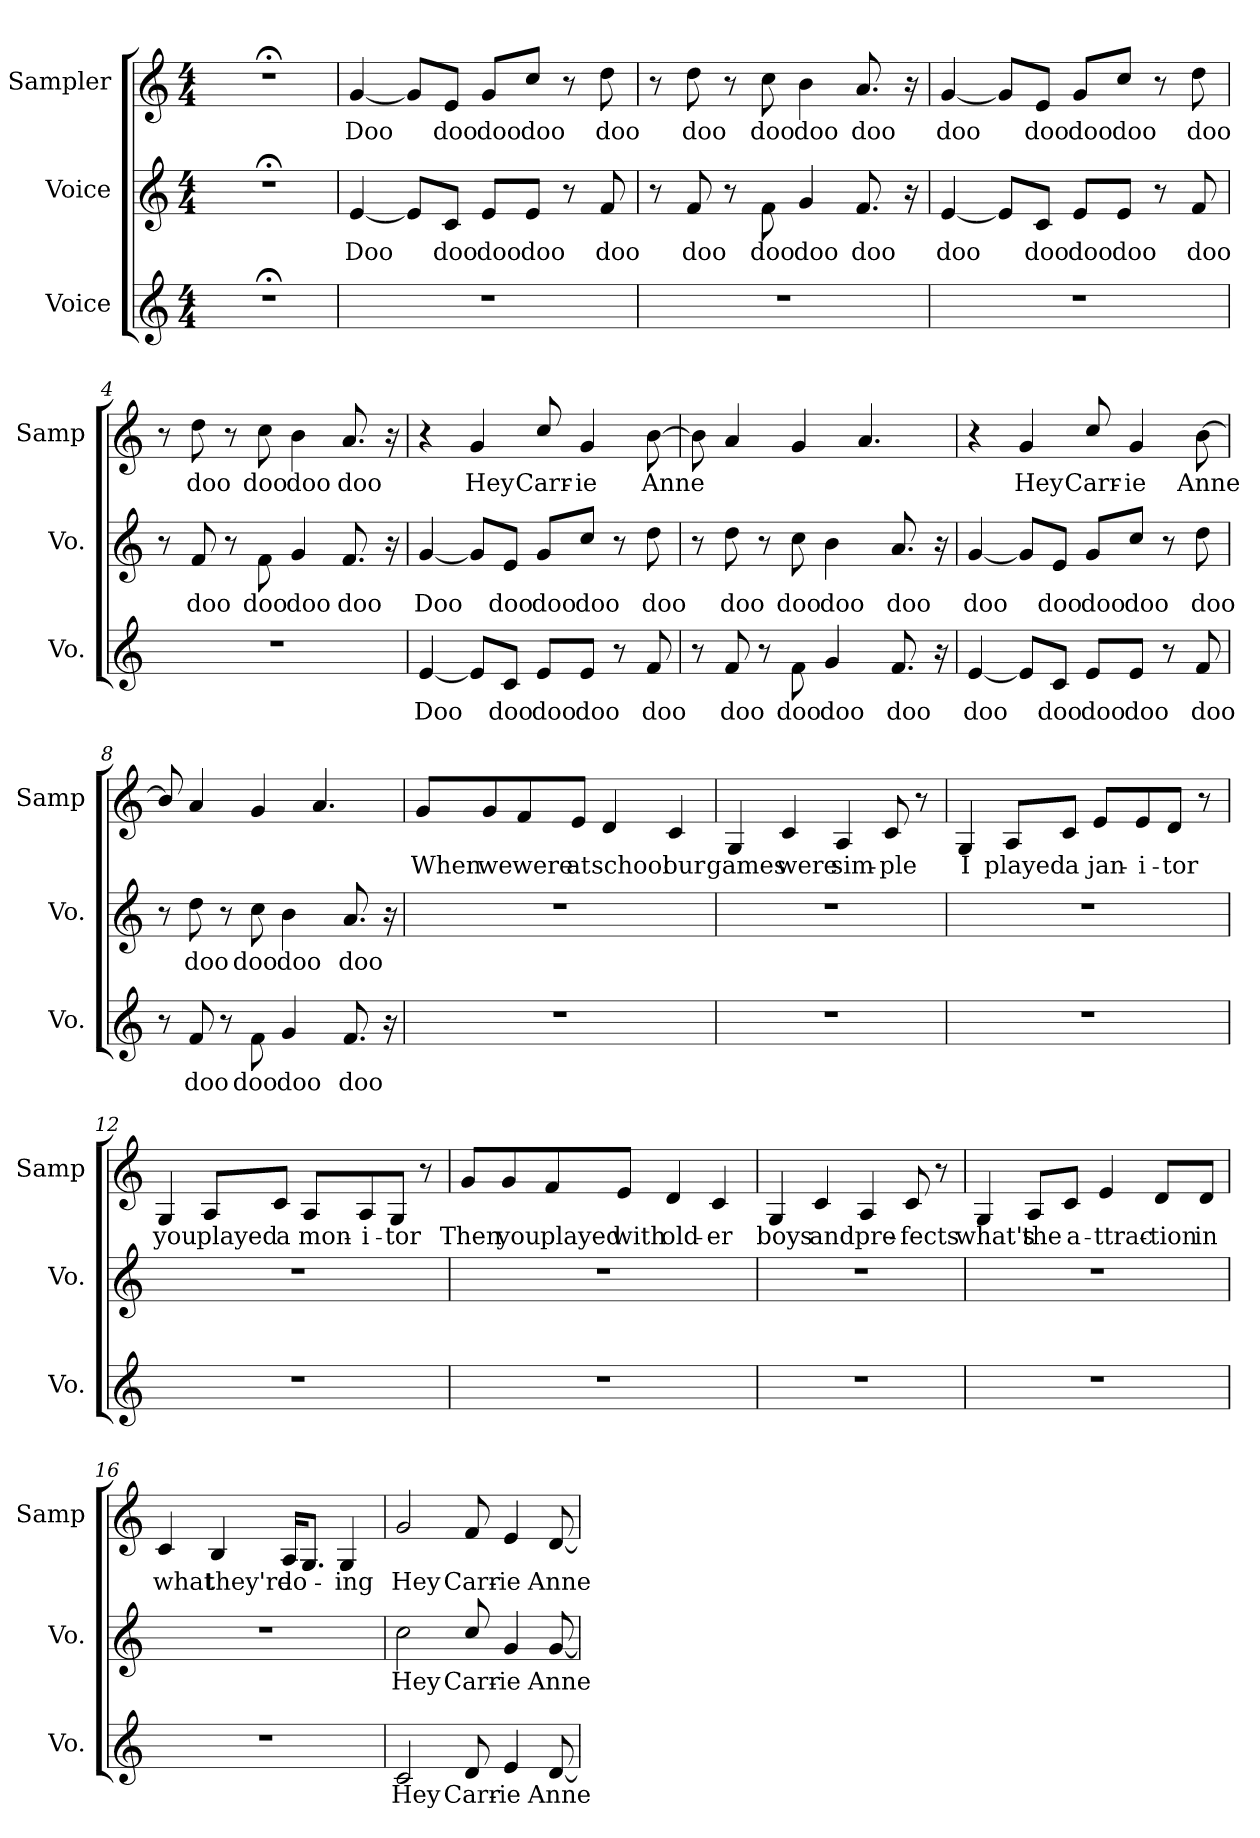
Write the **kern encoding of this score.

**kern	**text	**kern	**text	**kern	**text
*part3	*part3	*part2	*part2	*part1	*part1
*staff3	*staff3	*staff2	*staff2	*staff1	*staff1
*I"Voice	*	*I"Voice	*	*I"Sampler	*
*I'Vo.	*	*I'Vo.	*	*I'Samp	*
*clefG2	*	*clefG2	*	*clefG2	*
*k[]	*	*k[]	*	*k[]	*
*M4/4	*	*M4/4	*	*M4/4	*
=	=	=	=	=	=
1r;<	.	1r;<	.	1r;<	.
=1	=1	=1	=1	=1	=1
!	!	!	!LO:LY:b	!	!LO:LY:b
1r	.	[4e/	Doo	[4g/	Doo
.	.	8e/L]	.	8g/L]	.
!	!	!	!LO:LY:b	!	!LO:LY:b
.	.	8c/J	doo	8e/J	doo
!	!	!	!LO:LY:b	!	!LO:LY:b
.	.	8e/L	doo	8g/L	doo
!	!	!	!LO:LY:b	!	!LO:LY:b
.	.	8e/J	doo	8cc/J	doo
.	.	8r	.	8r	.
!	!	!	!LO:LY:b	!	!LO:LY:b
.	.	8f/	doo	8dd\	doo
=2	=2	=2	=2	=2	=2
1r	.	8r	.	8r	.
!	!	!	!LO:LY:b	!	!LO:LY:b
.	.	8f/	doo	8dd\	doo
.	.	8r	.	8r	.
!	!	!	!LO:LY:b	!	!LO:LY:b
.	.	8f\	doo	8cc\	doo
!	!	!	!LO:LY:b	!	!LO:LY:b
.	.	4g/	doo	4b\	doo
!	!	!	!LO:LY:b	!	!LO:LY:b
.	.	8.f/	doo	8.a/	doo
.	.	16r	.	16r	.
=3	=3	=3	=3	=3	=3
!	!	!	!LO:LY:b	!	!LO:LY:b
1r	.	[4e/	doo	[4g/	doo
.	.	8e/L]	.	8g/L]	.
!	!	!	!LO:LY:b	!	!LO:LY:b
.	.	8c/J	doo	8e/J	doo
!	!	!	!LO:LY:b	!	!LO:LY:b
.	.	8e/L	doo	8g/L	doo
!	!	!	!LO:LY:b	!	!LO:LY:b
.	.	8e/J	doo	8cc/J	doo
.	.	8r	.	8r	.
!	!	!	!LO:LY:b	!	!LO:LY:b
.	.	8f/	doo	8dd\	doo
!!LO:LB:g=z
=4	=4	=4	=4	=4	=4
1r	.	8r	.	8r	.
!	!	!	!LO:LY:b	!	!LO:LY:b
.	.	8f/	doo	8dd\	doo
.	.	8r	.	8r	.
!	!	!	!LO:LY:b	!	!LO:LY:b
.	.	8f\	doo	8cc\	doo
!	!	!	!LO:LY:b	!	!LO:LY:b
.	.	4g/	doo	4b\	doo
!	!	!	!LO:LY:b	!	!LO:LY:b
.	.	8.f/	doo	8.a/	doo
.	.	16r	.	16r	.
!!LO:LB:g=z
=5	=5	=5	=5	=5	=5
!	!LO:LY:b	!	!LO:LY:b	!	!
[4e/	Doo	[4g/	Doo	4r	.
!	!	!	!	!	!LO:LY:b
8e/L]	.	8g/L]	.	4g/	Hey
!	!LO:LY:b	!	!LO:LY:b	!	!
8c/J	doo	8e/J	doo	.	.
!	!LO:LY:b	!	!LO:LY:b	!	!LO:LY:b
8e/L	doo	8g/L	doo	8cc/	Carr-
!	!LO:LY:b	!	!LO:LY:b	!	!LO:LY:b
8e/J	doo	8cc/J	doo	4g/	-ie
8r	.	8r	.	.	.
!	!LO:LY:b	!	!LO:LY:b	!	!LO:LY:b
8f/	doo	8dd\	doo	[8b\	Anne
=6	=6	=6	=6	=6	=6
8r	.	8r	.	8b\]	.
!	!LO:LY:b	!	!LO:LY:b	!	!
8f/	doo	8dd\	doo	4a/	.
8r	.	8r	.	.	.
!	!LO:LY:b	!	!LO:LY:b	!	!
8f\	doo	8cc\	doo	4g/	.
!	!LO:LY:b	!	!LO:LY:b	!	!
4g/	doo	4b\	doo	.	.
.	.	.	.	4.a/	.
!	!LO:LY:b	!	!LO:LY:b	!	!
8.f/	doo	8.a/	doo	.	.
16r	.	16r	.	.	.
=7	=7	=7	=7	=7	=7
!	!LO:LY:b	!	!LO:LY:b	!	!
[4e/	doo	[4g/	doo	4r	.
!	!	!	!	!	!LO:LY:b
8e/L]	.	8g/L]	.	4g/	Hey
!	!LO:LY:b	!	!LO:LY:b	!	!
8c/J	doo	8e/J	doo	.	.
!	!LO:LY:b	!	!LO:LY:b	!	!LO:LY:b
8e/L	doo	8g/L	doo	8cc/	Carr-
!	!LO:LY:b	!	!LO:LY:b	!	!LO:LY:b
8e/J	doo	8cc/J	doo	4g/	-ie
8r	.	8r	.	.	.
!	!LO:LY:b	!	!LO:LY:b	!	!LO:LY:b
8f/	doo	8dd\	doo	[8b\	Anne
!!LO:PB:g=z
=8	=8	=8	=8	=8	=8
8r	.	8r	.	8b/]	.
!	!LO:LY:b	!	!LO:LY:b	!	!
8f/	doo	8dd\	doo	4a/	.
8r	.	8r	.	.	.
!	!LO:LY:b	!	!LO:LY:b	!	!
8f\	doo	8cc\	doo	4g/	.
!	!LO:LY:b	!	!LO:LY:b	!	!
4g/	doo	4b\	doo	.	.
.	.	.	.	4.a/	.
!	!LO:LY:b	!	!LO:LY:b	!	!
8.f/	doo	8.a/	doo	.	.
16r	.	16r	.	.	.
!!LO:LB:g=z
=9	=9	=9	=9	=9	=9
!	!	!	!	!	!LO:LY:b
1r	.	1r	.	8g/L	When
!	!	!	!	!	!LO:LY:b
.	.	.	.	8g/	we
!	!	!	!	!	!LO:LY:b
.	.	.	.	8f/	were
!	!	!	!	!	!LO:LY:b
.	.	.	.	8e/J	at
!	!	!	!	!	!LO:LY:b
.	.	.	.	4d/	school
!	!	!	!	!	!LO:LY:b
.	.	.	.	4c/	our
=10	=10	=10	=10	=10	=10
!	!	!	!	!	!LO:LY:b
1r	.	1r	.	4G/	games
!	!	!	!	!	!LO:LY:b
.	.	.	.	4c/	were
!	!	!	!	!	!LO:LY:b
.	.	.	.	4A/	sim-
!	!	!	!	!	!LO:LY:b
.	.	.	.	8c/	-ple
.	.	.	.	8r	.
=11	=11	=11	=11	=11	=11
!	!	!	!	!	!LO:LY:b
1r	.	1r	.	4G/	I
!	!	!	!	!	!LO:LY:b
.	.	.	.	8A/L	played
!	!	!	!	!	!LO:LY:b
.	.	.	.	8c/J	a
!	!	!	!	!	!LO:LY:b
.	.	.	.	8e/L	jan-
!	!	!	!	!	!LO:LY:b
.	.	.	.	8e/	-i-
!	!	!	!	!	!LO:LY:b
.	.	.	.	8d/J	-tor
.	.	.	.	8r	.
!!LO:LB:g=z
=12	=12	=12	=12	=12	=12
!	!	!	!	!	!LO:LY:b
1r	.	1r	.	4G/	you
!	!	!	!	!	!LO:LY:b
.	.	.	.	8A/L	played
!	!	!	!	!	!LO:LY:b
.	.	.	.	8c/J	a
!	!	!	!	!	!LO:LY:b
.	.	.	.	8A/L	mon-
!	!	!	!	!	!LO:LY:b
.	.	.	.	8A/	-i-
!	!	!	!	!	!LO:LY:b
.	.	.	.	8G/J	-tor
.	.	.	.	8r	.
=13	=13	=13	=13	=13	=13
!	!	!	!	!	!LO:LY:b
1r	.	1r	.	8g/L	Then
!	!	!	!	!	!LO:LY:b
.	.	.	.	8g/	you
!	!	!	!	!	!LO:LY:b
.	.	.	.	8f/	played
!	!	!	!	!	!LO:LY:b
.	.	.	.	8e/J	with
!	!	!	!	!	!LO:LY:b
.	.	.	.	4d/	old-
!	!	!	!	!	!LO:LY:b
.	.	.	.	4c/	-er
!!LO:PB:g=z
=14	=14	=14	=14	=14	=14
!	!	!	!	!	!LO:LY:b
1r	.	1r	.	4G/	boys
!	!	!	!	!	!LO:LY:b
.	.	.	.	4c/	and
!	!	!	!	!	!LO:LY:b
.	.	.	.	4A/	pre-
!	!	!	!	!	!LO:LY:b
.	.	.	.	8c/	-fects
.	.	.	.	8r	.
=15	=15	=15	=15	=15	=15
!	!	!	!	!	!LO:LY:b
1r	.	1r	.	4G/	what's
!	!	!	!	!	!LO:LY:b
.	.	.	.	8A/L	the
!	!	!	!	!	!LO:LY:b
.	.	.	.	8c/J	a-
!	!	!	!	!	!LO:LY:b
.	.	.	.	4e/	-ttrac-
!	!	!	!	!	!LO:LY:b
.	.	.	.	8d/L	-tion
!	!	!	!	!	!LO:LY:b
.	.	.	.	8d/J	in
=16	=16	=16	=16	=16	=16
!	!	!	!	!	!LO:LY:b
1r	.	1r	.	4c/	what
!	!	!	!	!	!LO:LY:b
.	.	.	.	4B/	they're
!	!	!	!	!	!LO:LY:b
.	.	.	.	16A/KL	do-
.	.	.	.	8.G/J	.
!	!	!	!	!	!LO:LY:b
.	.	.	.	4G/	-ing
!!LO:LB:g=z
=17	=17	=17	=17	=17	=17
!	!LO:LY:b	!	!LO:LY:b	!	!LO:LY:b
2c/	Hey	2cc\	Hey	2g/	Hey
!	!LO:LY:b	!	!LO:LY:b	!	!LO:LY:b
8d/	Carr-	8cc/	Carr-	8f/	Carr-
!	!LO:LY:b	!	!LO:LY:b	!	!LO:LY:b
4e/	-ie	4g/	-ie	4e/	-ie
!	!LO:LY:b	!	!LO:LY:b	!	!LO:LY:b
[8d/	Anne	[8g/	Anne	[8d/	Anne
=	=	=	=	=	=
*-	*-	*-	*-	*-	*-
